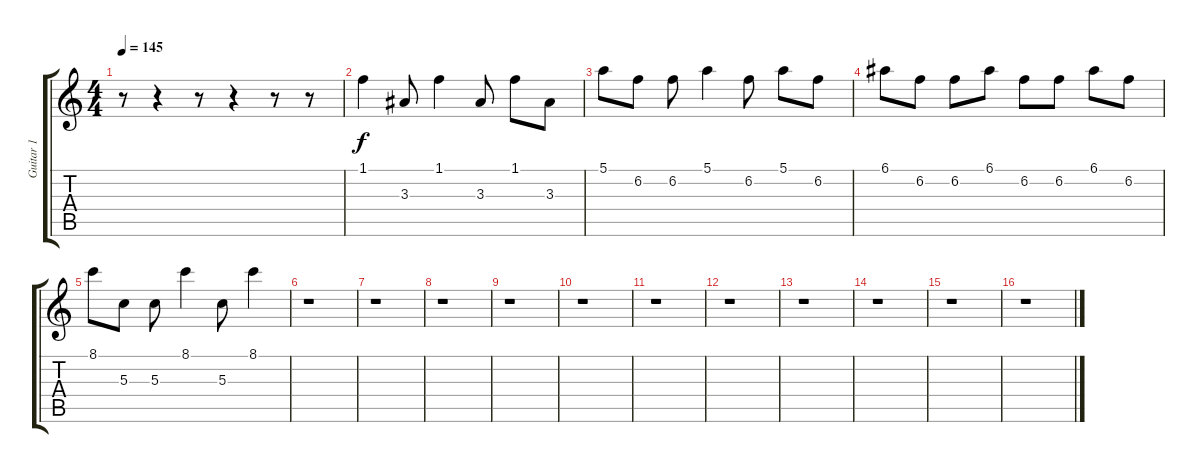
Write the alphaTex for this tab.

\track ("Guitar 1" "Guitar 1") {instrument acousticguitarnylon}
\staff {score tabs}
\tuning (E4 B3 G3 D3 A2 E2) {hide}
\ts (4 4)
\tempo 145
\clef g2
\ks c
r.8{dy f} r.4 r.8 r.4 r.8 r.8 |
1.1.4 3.3.8 1.1.4 3.3.8 1.1.8 3.3.8 |
5.1.8 6.2.8 6.2.8 5.1.4 6.2.8 5.1.8 6.2.8 |
6.1.8 6.2.8 6.2.8 6.1.8 6.2.8 6.2.8 6.1.8 6.2.8 |
8.1.8 5.3.8 5.3.8 8.1.4 5.3.8 8.1.4 |
r.1 |
r.1 |
r.1 |
r.1 |
r.1 |
r.1 |
r.1 |
r.1 |
r.1 |
r.1 |
r.1
